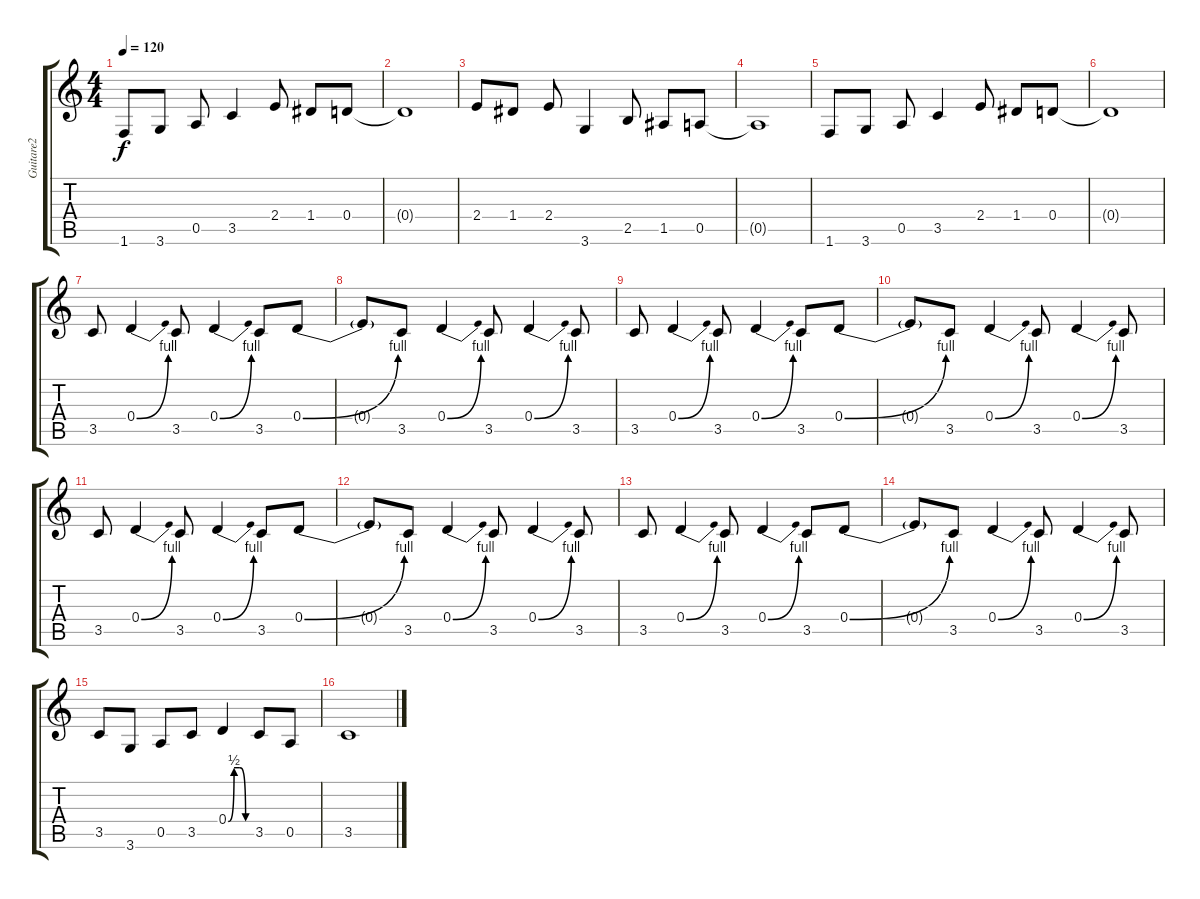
\track ("Guitare2" "Guitare2") {instrument distortionguitar}
\staff {score tabs}
\tuning (E4 B3 G3 D3 A2 E2) {hide}
\ts (4 4)
\tempo 120
\clef g2
\ks c
1.6.8{dy f} 3.6.8 0.5.8 3.5.4 2.4.8 1.4.8 0.4.8 |
0.4{t}.1 |
2.4.8 1.4.8 2.4.8 3.6.4 2.5.8 1.5.8 0.5.8 |
0.5{t}.1 |
1.6.8 3.6.8 0.5.8 3.5.4 2.4.8 1.4.8 0.4.8 |
0.4{t}.1 |
3.5.8{volume 15} 0.4{be (bend 0 0 60 4)}.4 3.5.8 0.4{be (bend 0 0 60 4)}.4 3.5.8 0.4{be (bend 0 0 60 4)}.8 |
0.4{t}.8 3.5.8 0.4{be (bend 0 0 60 4)}.4 3.5.8 0.4{be (bend 0 0 60 4)}.4 3.5.8 |
3.5.8{volume 13} 0.4{be (bend 0 0 60 4)}.4 3.5.8 0.4{be (bend 0 0 60 4)}.4 3.5.8 0.4{be (bend 0 0 60 4)}.8 |
0.4{t}.8 3.5.8 0.4{be (bend 0 0 60 4)}.4 3.5.8 0.4{be (bend 0 0 60 4)}.4 3.5.8 |
3.5.8{volume 11} 0.4{be (bend 0 0 60 4)}.4 3.5.8 0.4{be (bend 0 0 60 4)}.4 3.5.8 0.4{be (bend 0 0 60 4)}.8 |
0.4{t}.8 3.5.8 0.4{be (bend 0 0 60 4)}.4 3.5.8 0.4{be (bend 0 0 60 4)}.4 3.5.8 |
3.5.8{volume 10} 0.4{be (bend 0 0 60 4)}.4 3.5.8 0.4{be (bend 0 0 60 4)}.4 3.5.8 0.4{be (bend 0 0 60 4)}.8 |
0.4{t}.8 3.5.8 0.4{be (bend 0 0 60 4)}.4 3.5.8 0.4{be (bend 0 0 60 4)}.4 3.5.8 |
3.5.8{volume 8} 3.6.8 0.5.8 3.5.8 0.4{be (custom 0 0 15 2 30 2 45 0 60 0)}.4 3.5.8 0.5.8 |
3.5.1{volume 0}
